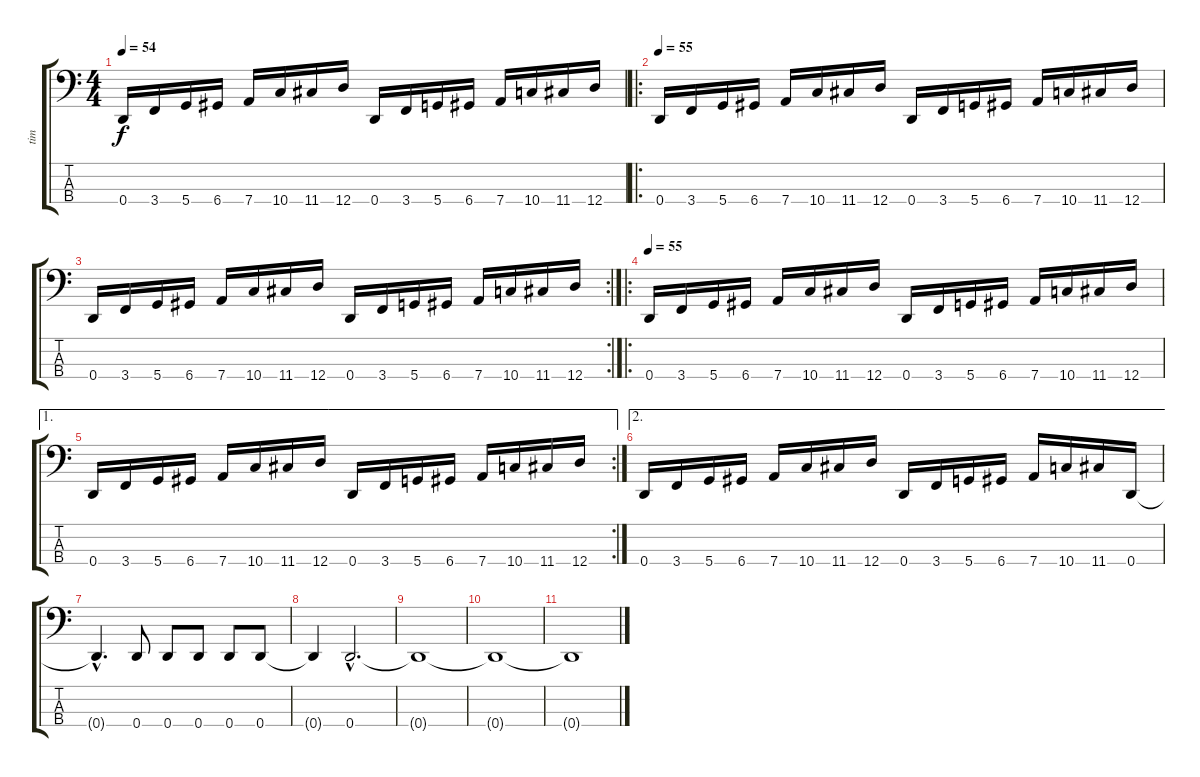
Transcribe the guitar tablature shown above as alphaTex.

\track ("tim" "tim") {instrument electricbassfinger}
\staff {score tabs}
\tuning (G2 D2 A1 D1) {hide}
\ts (4 4)
\tempo 54
\clef f4
\ks c
0.4.16{dy f} 3.4.16 5.4.16 6.4.16 7.4.16 10.4.16 11.4.16 12.4.16 0.4.16 3.4.16 5.4.16 6.4.16 7.4.16 10.4.16 11.4.16 12.4.16 |
\ro
\tempo 55
0.4.16 3.4.16 5.4.16 6.4.16 7.4.16 10.4.16 11.4.16 12.4.16 0.4.16 3.4.16 5.4.16 6.4.16 7.4.16 10.4.16 11.4.16 12.4.16 |
\rc 2
0.4.16 3.4.16 5.4.16 6.4.16 7.4.16 10.4.16 11.4.16 12.4.16 0.4.16 3.4.16 5.4.16 6.4.16 7.4.16 10.4.16 11.4.16 12.4.16 |
\ro
\tempo 55
0.4.16 3.4.16 5.4.16 6.4.16 7.4.16 10.4.16 11.4.16 12.4.16 0.4.16 3.4.16 5.4.16 6.4.16 7.4.16 10.4.16 11.4.16 12.4.16 |
\ae 1
\rc 2
0.4.16 3.4.16 5.4.16 6.4.16 7.4.16 10.4.16 11.4.16 12.4.16 0.4.16 3.4.16 5.4.16 6.4.16 7.4.16 10.4.16 11.4.16 12.4.16 |
\ae 2
0.4.16 3.4.16 5.4.16 6.4.16 7.4.16 10.4.16 11.4.16 12.4.16 0.4.16 3.4.16 5.4.16 6.4.16 7.4.16 10.4.16 11.4.16 0.4.16 |
0.4{hac t}.4{d} 0.4.8 0.4.8 0.4.8 0.4.8 0.4.8 |
0.4{t}.4 0.4{hac}.2{d} |
0.4{t}.1 |
0.4{t}.1{volume 0} |
0.4{t}.1
